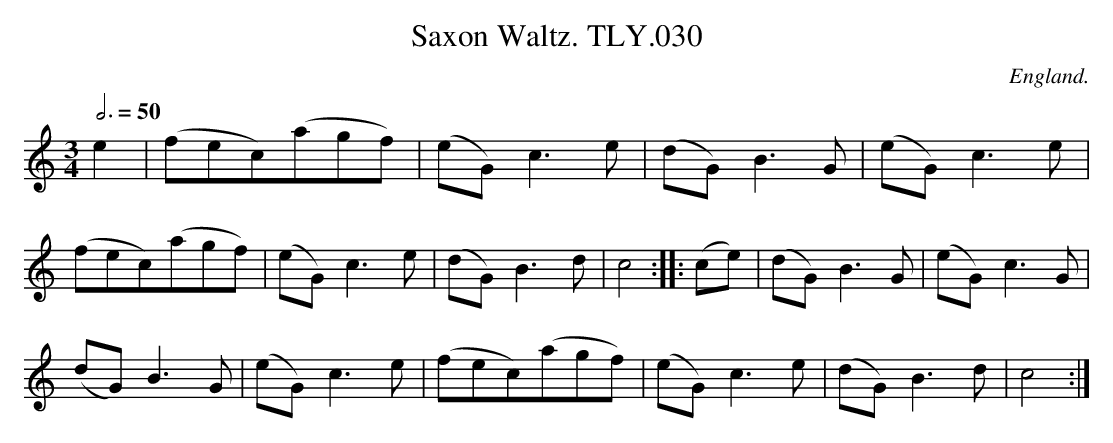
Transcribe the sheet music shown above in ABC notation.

X:1
T:Saxon Waltz. TLY.030
L:1/8
M:3/4
O:England.
Q:3/4=50
K:C
e2|(fec)(agf)|(eG) c3 e|(dG) B3G|(eG) c3e|!
(fec)(agf)|(eG) c3 e|(dG) B3d|c4::(ce)|(dG) B3G|(eG) c3G|!
(dG) B3G|(eG) c3e|(fec)(agf)|(eG) c3 e|(dG) B3d|c4:|
